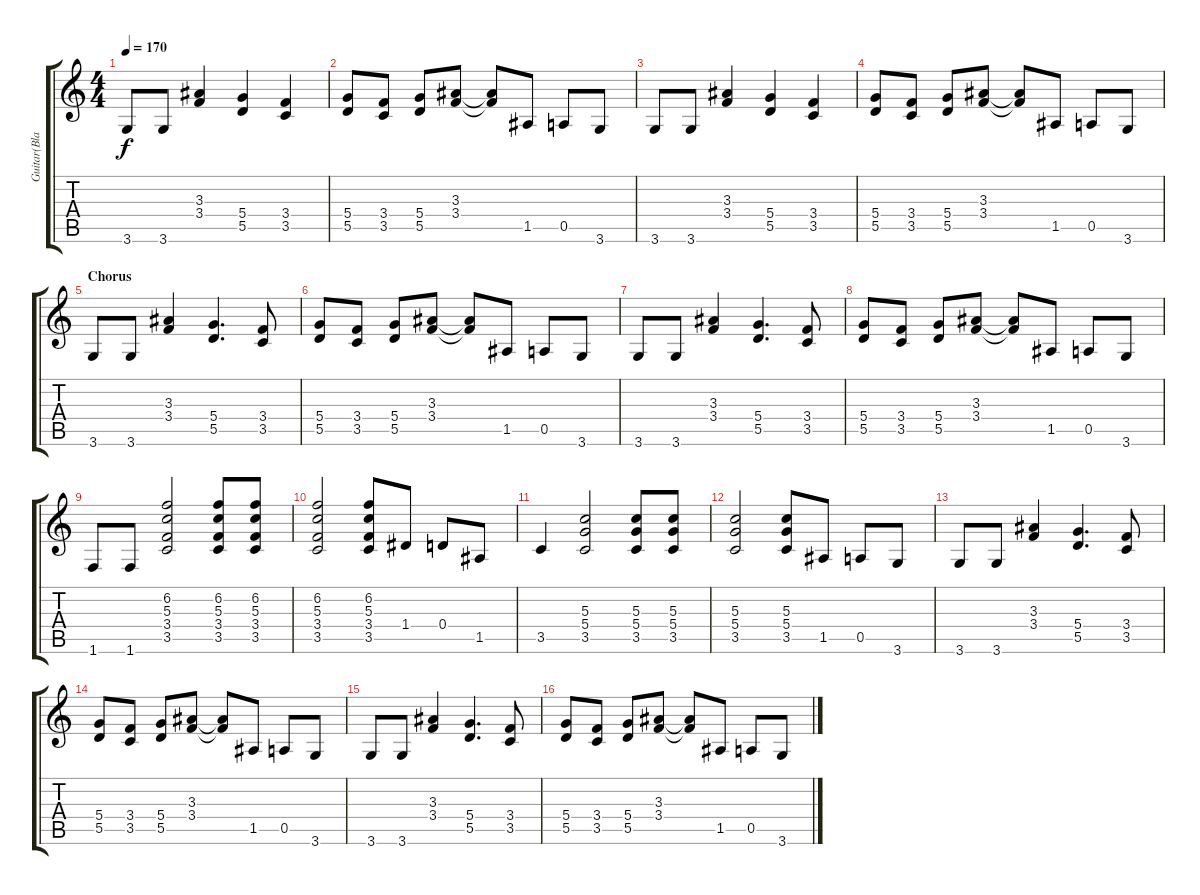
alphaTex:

\track ("Guitar(Blackie)" "Guitar(Bla") {instrument distortionguitar}
\staff {score tabs}
\tuning (E4 B3 G3 D3 A2 E2) {hide}
\ts (4 4)
\tempo 170
\clef g2
\ks c
3.6.8{dy f} 3.6.8 (3.3 3.4).4 (5.4 5.5).4 (3.4 3.5).4 |
(5.4 5.5).8 (3.4 3.5).8 (5.4 5.5).8 (3.3 3.4).8 (3.3{t} 3.4{t}).8 1.5.8 0.5.8 3.6.8 |
3.6.8 3.6.8 (3.3 3.4).4 (5.4 5.5).4 (3.4 3.5).4 |
(5.4 5.5).8 (3.4 3.5).8 (5.4 5.5).8 (3.3 3.4).8 (3.3{t} 3.4{t}).8 1.5.8 0.5.8 3.6.8 |
\section ("" "Chorus")
3.6.8 3.6.8 (3.3 3.4).4 (5.4 5.5).4{d} (3.4 3.5).8 |
(5.4 5.5).8 (3.4 3.5).8 (5.4 5.5).8 (3.3 3.4).8 (3.3{t} 3.4{t}).8 1.5.8 0.5.8 3.6.8 |
3.6.8 3.6.8 (3.3 3.4).4 (5.4 5.5).4{d} (3.4 3.5).8 |
(5.4 5.5).8 (3.4 3.5).8 (5.4 5.5).8 (3.3 3.4).8 (3.3{t} 3.4{t}).8 1.5.8 0.5.8 3.6.8 |
1.6.8 1.6.8 (6.2 5.3 3.4 3.5).2 (6.2 5.3 3.4 3.5).8 (6.2 5.3 3.4 3.5).8 |
(6.2 5.3 3.4 3.5).2 (6.2 5.3 3.4 3.5).8 1.4.8 0.4.8 1.5.8 |
3.5.4 (5.3 5.4 3.5).2 (5.3 5.4 3.5).8 (5.3 5.4 3.5).8 |
(5.3 5.4 3.5).2 (5.3 5.4 3.5).8 1.5.8 0.5.8 3.6.8 |
3.6.8 3.6.8 (3.3 3.4).4 (5.4 5.5).4{d} (3.4 3.5).8 |
(5.4 5.5).8 (3.4 3.5).8 (5.4 5.5).8 (3.3 3.4).8 (3.3{t} 3.4{t}).8 1.5.8 0.5.8 3.6.8 |
3.6.8 3.6.8 (3.3 3.4).4 (5.4 5.5).4{d} (3.4 3.5).8 |
(5.4 5.5).8 (3.4 3.5).8 (5.4 5.5).8 (3.3 3.4).8 (3.3{t} 3.4{t}).8 1.5.8 0.5.8 3.6.8
